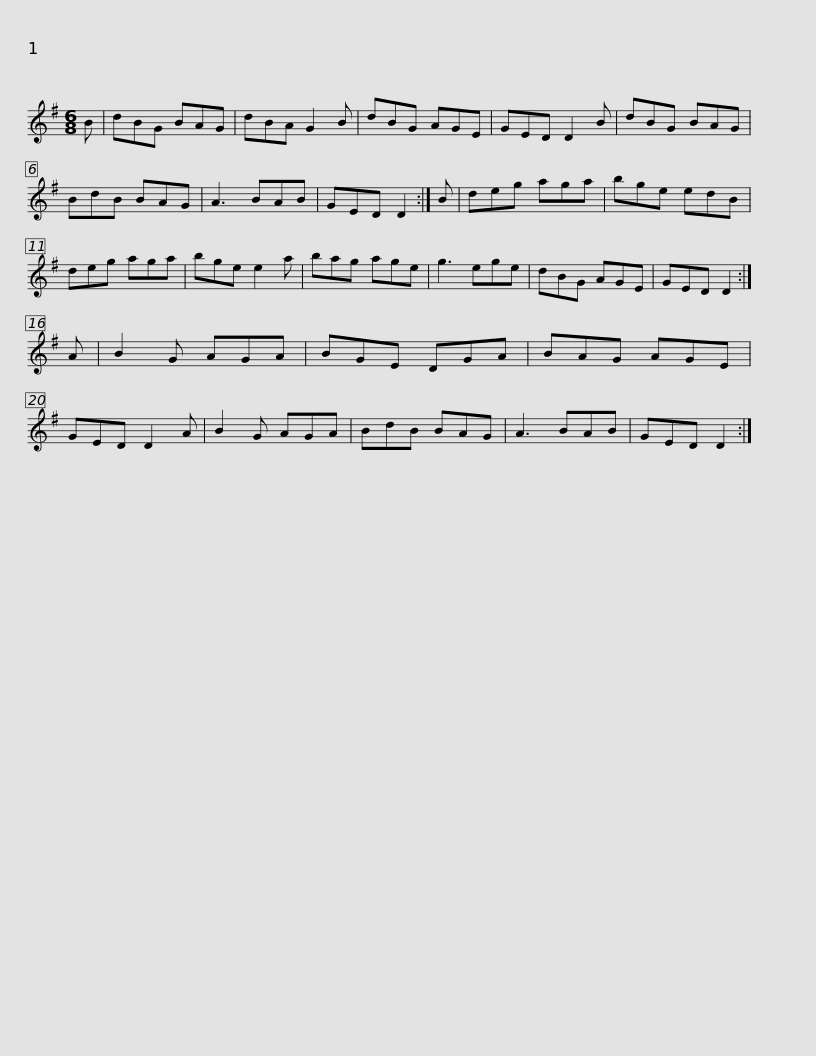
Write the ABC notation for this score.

X:1
L:1/8
M:6/8
I:linebreak $
K:G
V:1 treble
V:1
 B | dBG BAG | dBA G2 B | dBG AGE | GED D2 B | %5
 dBG BAG | BdB BAG | A3 BAB | GED D2 :|$ B | %10
 deg aga | bge edB | deg aga | bge e2 a | bag age | %15
 g3 ege | dBG AGE |$ GED D2 :| A | B2 G AGA | %20
 BGE DGA | BAG AGE | GED D2 A | B2 G AGA | BdB BAG | %25
 A3 BAB |$ GED D2 :| %27
